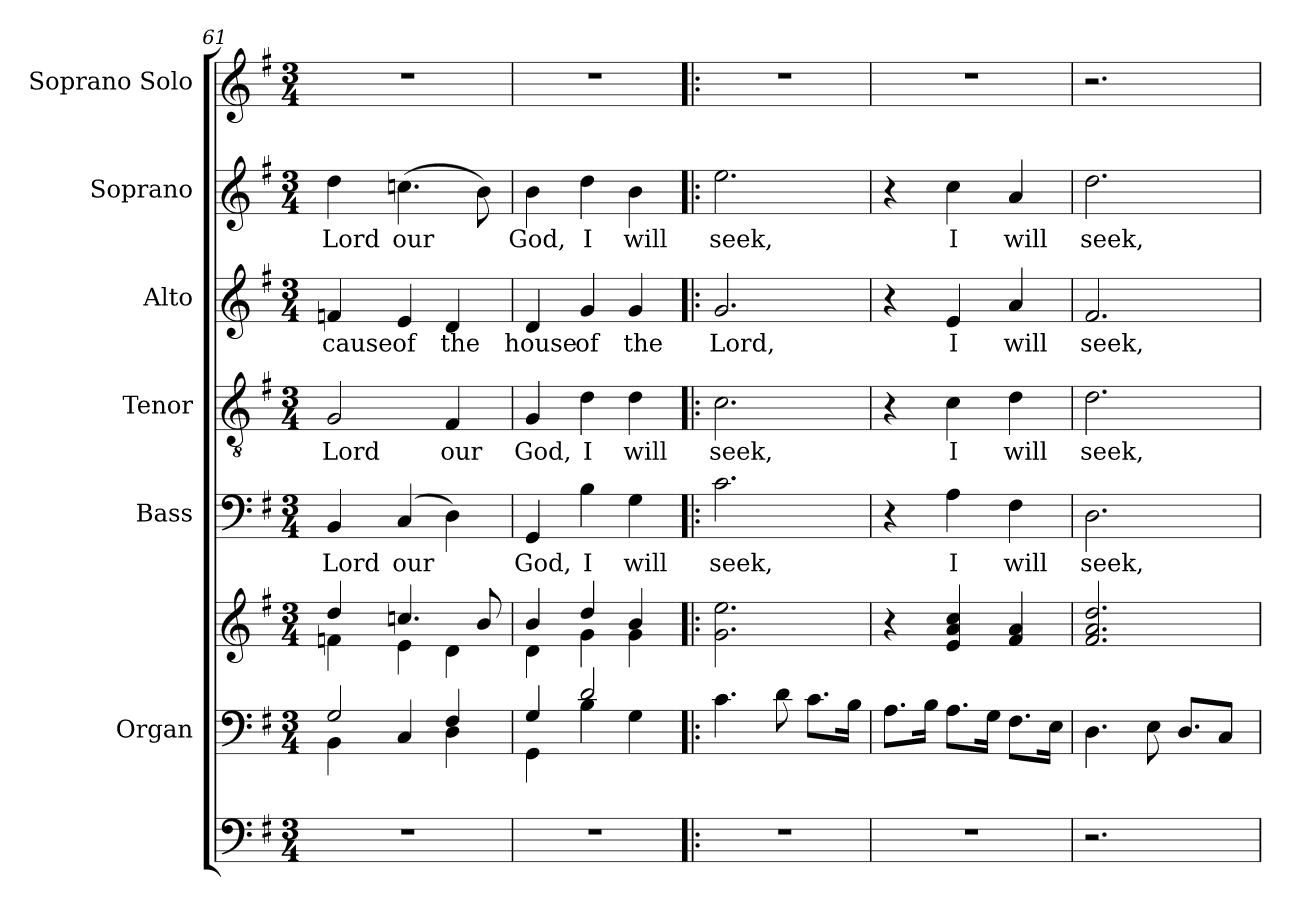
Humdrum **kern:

**kern	**kern	**kern	**kern	**text	**kern	**text	**kern	**text	**kern	**text	**kern
*part7	*part6	*part6	*part5	*part5	*part4	*part4	*part3	*part3	*part2	*part2	*part1
*staff8	*staff7	*staff6	*staff5	*staff5	*staff4	*staff4	*staff3	*staff3	*staff2	*staff2	*staff1
*	*I"Organ	*	*I"Bass	*	*I"Tenor	*	*I"Alto	*	*I"Soprano	*	*I"Soprano Solo
*	*I'Org.	*	*I'B	*	*I'T	*	*I'A	*	*I'S	*	*I'S. solo
*clefF4	*clefF4	*clefG2	*clefF4	*	*clefGv2	*	*clefG2	*	*clefG2	*	*clefG2
*k[f#]	*k[f#]	*k[f#]	*k[f#]	*	*k[f#]	*	*k[f#]	*	*k[f#]	*	*k[f#]
*G:	*G:	*G:	*G:	*	*G:	*	*G:	*	*G:	*	*G:
*M3/4	*M3/4	*M3/4	*M3/4	*	*M3/4	*	*M3/4	*	*M3/4	*	*M3/4
=61	=61	=61	=61	=61	=61	=61	=61	=61	=61	=61	=61
*	*^	*^	*	*	*	*	*	*	*	*	*
2.r	2G/	4BB\	4dd/	4fn\	4BB/	Lord	2G/	Lord	4fn/	-cause	4dd\	Lord	2.r
.	.	4C/	4.ccn/	4e\	(4C/	our	.	.	4e/	of	(4.ccn\	our	.
.	4F#/	4D\	.	4d\	4D\)	.	4F#/	our	4d/	the	.	.	.
.	.	.	8b/	.	.	.	.	.	.	.	8b\)	.	.
=62	=62	=62	=62	=62	=62	=62	=62	=62	=62	=62	=62	=62	=62
2.r	4G/	4GG\	4b/	4d\	4GG/	God,	4G/	God,	4d/	house	4b\	God,	2.r
.	2d/	4B\	4dd/	4g\	4B\	I	4d\	I	4g/	of	4dd\	I	.
.	.	4G\	4b/	4g\	4G\	will	4d\	will	4g/	the	4b\	will	.
*	*v	*v	*	*	*	*	*	*	*	*	*	*	*
*	*	*v	*v	*	*	*	*	*	*	*	*	*
!!LO:PB:g=z
=63!|:	=63!|:	=63!|:	=63!|:	=63!|:	=63!|:	=63!|:	=63!|:	=63!|:	=63!|:	=63!|:	=63!|:
2.r	4.c\	2.g\ 2.ee\	2.c\	seek,	2.c\	seek,	2.g/	Lord,	2.ee\	seek,	2.r
.	8d\	.	.	.	.	.	.	.	.	.	.
.	8.c\L	.	.	.	.	.	.	.	.	.	.
.	16B\Jk	.	.	.	.	.	.	.	.	.	.
=64	=64	=64	=64	=64	=64	=64	=64	=64	=64	=64	=64
2.r	8.A\L	4r	4r	.	4r	.	4r	.	4r	.	2.r
.	16B\Jk	.	.	.	.	.	.	.	.	.	.
.	8.A\L	4e/ 4a/ 4cc/	4A\	I	4c\	I	4e/	I	4cc\	I	.
.	16G\Jk	.	.	.	.	.	.	.	.	.	.
.	8.F#\L	4f#/ 4a/	4F#\	will	4d\	will	4a/	will	4a/	will	.
.	16E\Jk	.	.	.	.	.	.	.	.	.	.
=65	=65	=65	=65	=65	=65	=65	=65	=65	=65	=65	=65
2.r	4.D\	2.f#/ 2.a/ 2.dd/	2.D\	seek,	2.d\	seek,	2.f#/	seek,	2.dd\	seek,	2.r
.	8E\	.	.	.	.	.	.	.	.	.	.
.	8.D/L	.	.	.	.	.	.	.	.	.	.
.	8C/J	.	.	.	.	.	.	.	.	.	.
16ryy	.	16ryy	16ryy	.	16ryy	.	16ryy	.	16ryy	.	16ryy
=	=	=	=	=	=	=	=	=	=	=	=
*-	*-	*-	*-	*-	*-	*-	*-	*-	*-	*-	*-
